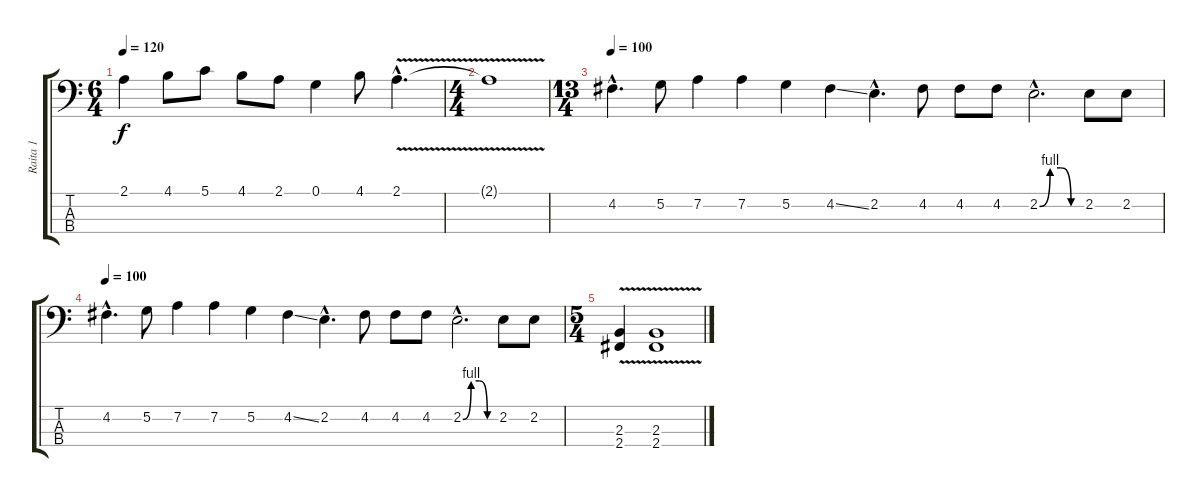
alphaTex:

\track ("Raita 1" "Raita 1") {instrument electricbassfinger}
\staff {score tabs}
\tuning (G2 D2 A1 E1) {hide}
\ts (6 4)
\tempo 120
\clef f4
\ks c
2.1.4{dy f} 4.1.8 5.1.8 4.1.8 2.1.8 0.1.4 4.1.8 2.1{v hac}.4{d} |
\ts (4 4)
2.1{t}.1 |
\ts (13 4)
\tempo 100
4.2{hac}.4{d} 5.2.8 7.2.4 7.2.4 5.2.4 4.2{ss}.4 2.2{hac}.4{d} 4.2.8 4.2.8 4.2.8 2.2{be (custom 0 0 15 4 30 4 45 0 60 0) hac}.2{d} 2.2.8 2.2.8 |
\tempo 100
4.2{hac}.4{d} 5.2.8 7.2.4 7.2.4 5.2.4 4.2{ss}.4 2.2{hac}.4{d} 4.2.8 4.2.8 4.2.8 2.2{be (custom 0 0 15 4 30 4 45 0 60 0) hac}.2{d} 2.2.8 2.2.8 |
\ts (5 4)
(2.3{v} 2.4{v}).4 (2.3{v} 2.4{v}).1
